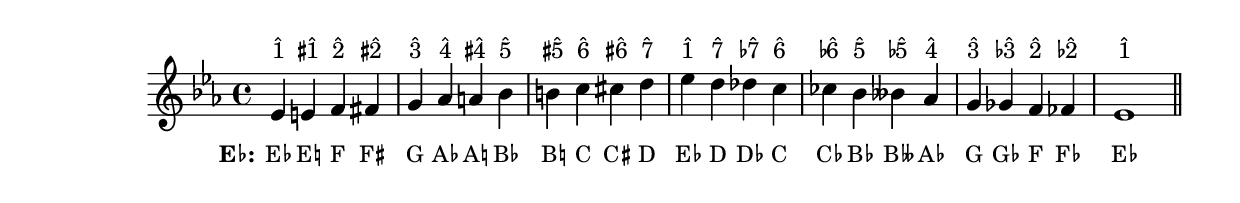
\version "2.24.0"

\include "roman_numeral_analysis_tool.ily"

scale = \relative c' {
  \key es \major
  es4 e f fis
  g aes a bes
  b c cis d
  es4 d des c
  ces bes beses aes
  g ges f fes
  es1
  \bar "||"
}

scaleDegrees = \lyricmode {
  \markup \scaleDegree { 1 }4
  \markup \scaleDegree { sharp1 }
  \markup \scaleDegree { 2 }
  \markup \scaleDegree { s2 }
  \markup \scaleDegree { 3 }
  \markup \scaleDegree { 4 }
  \markup \scaleDegree { s4 }
  \markup \scaleDegree { 5 }
  \markup \scaleDegree { s5 }
  \markup \scaleDegree { 6 }
  \markup \scaleDegree { s6 }
  \markup \scaleDegree { 7 }
  \markup \scaleDegree { 1 }
  \markup \scaleDegree { 7 }
  \markup \scaleDegree { flat7 }
  \markup \scaleDegree { 6 }
  \markup \scaleDegree { f6 }
  \markup \scaleDegree { 5 }
  \markup \scaleDegree { f5 }
  \markup \scaleDegree { 4 }
  \markup \scaleDegree { 3 }
  \markup \scaleDegree { f3 }
  \markup \scaleDegree { 2 }
  \markup \scaleDegree { f2 }
  \markup \scaleDegree { 1 }1
}

noteNames = \lyricmode {
  \offset StanzaNumber.X-offset #-3
  \set stanza = \markup \keyIndication { Eflat }
  \markup \rN { Ef }4
  \markup \rN { En }
  \markup \rN { F }
  \markup \rN { Fs }
  \markup \rN { G }
  \markup \rN { Af }
  \markup \rN { An }
  \markup \rN { Bf }
  \markup \rN { Bn }
  \markup \rN { C }
  \markup \rN { Cs }
  \markup \rN { D }
  \markup \rN { Ef }
  \markup \rN { D }
  \markup \rN { Df }
  \markup \rN { C }
  \markup \rN { Cf }
  \markup \rN { Bf }
  \markup \rN { Bff }
  \markup \rN { Af }
  \markup \rN { G }
  \markup \rN { Gf }
  \markup \rN { F }
  \markup \rN { Ff }
  \markup \rN { Ef }1
}

\score {
  <<
    \new Staff = "staff" {
      \new Voice \scale
    }
    \new Lyrics \with {
      alignAboveContext = "staff"
    } \scaleDegrees
    \new Lyrics \with {
      % to control distance of analysis from staff
      \override VerticalAxisGroup.nonstaff-relatedstaff-spacing = #'((basic-distance . 6.5))
    } \noteNames
  >>
  \layout {
    \context {
      \Lyrics
      \override LyricText.font-size = #0
    }
  }
}